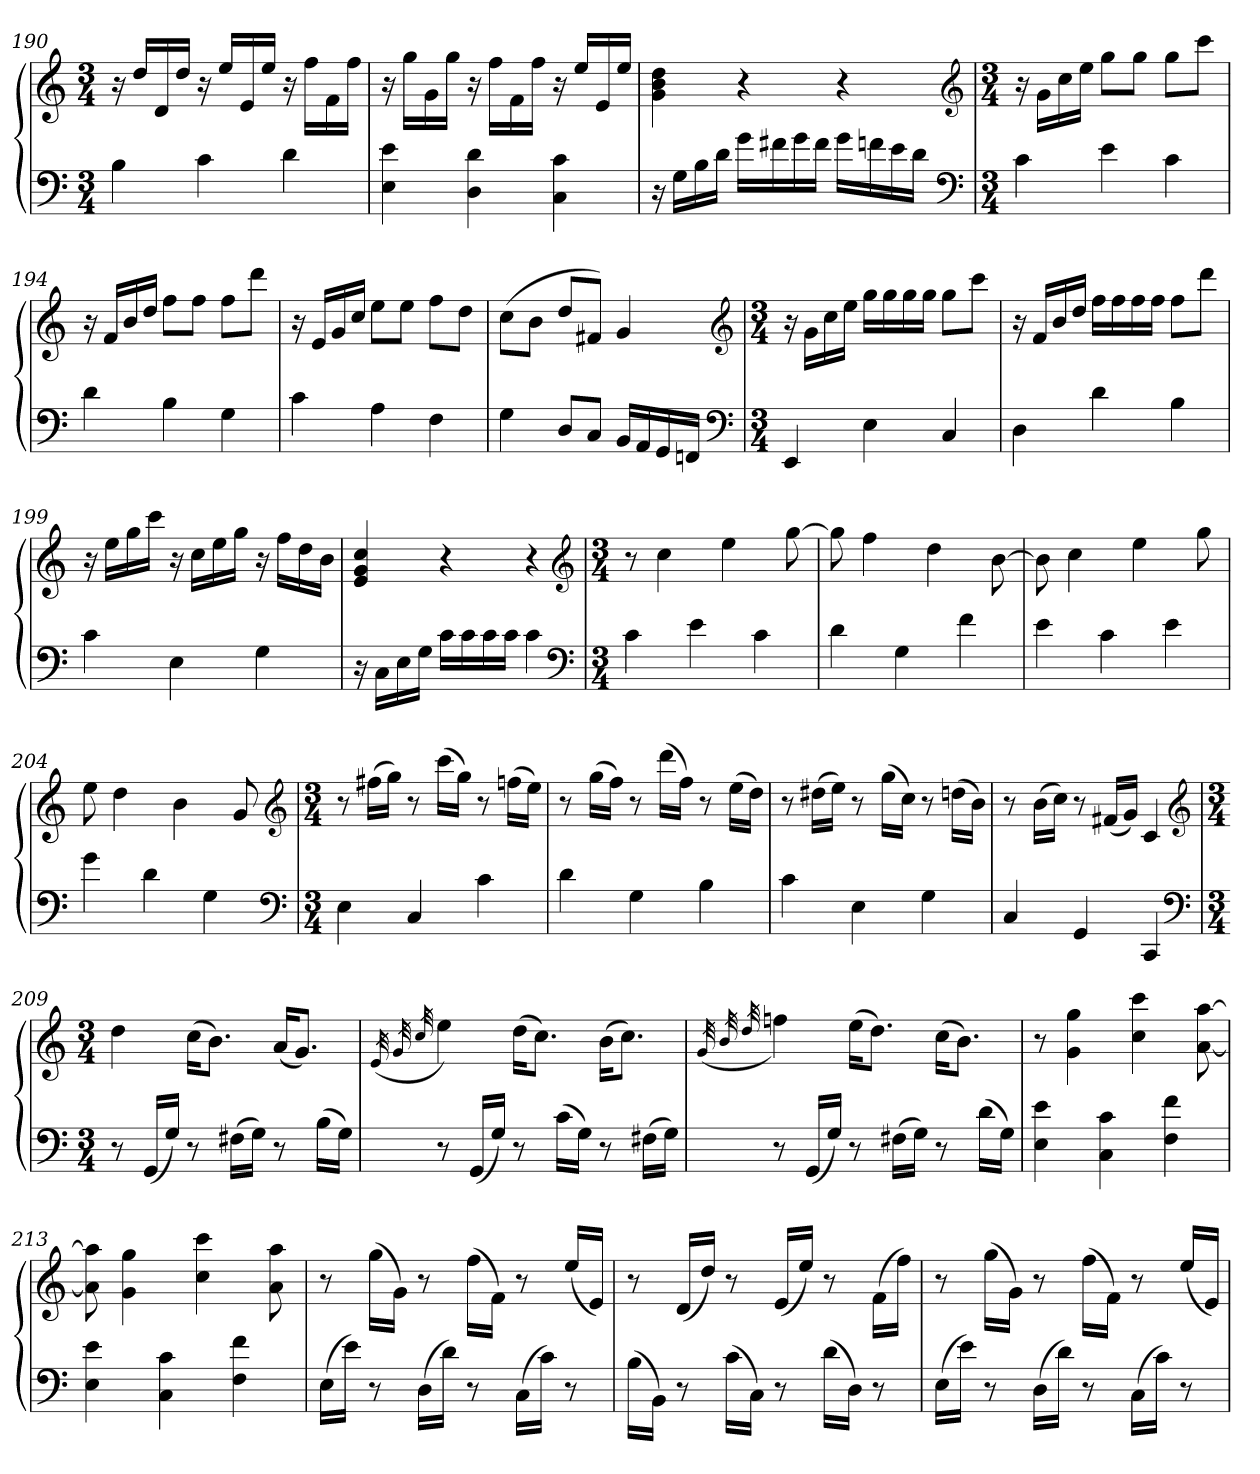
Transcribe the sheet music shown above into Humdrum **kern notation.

**kern	**kern
*part1	*part1
*staff2	*staff1
*clefF4	*clefG2
*k[]	*k[]
*C:	*C:
*M3/4	*M3/4
=190	=190
4B	16r
.	16ddLL
.	16d
.	16ddJJ
4c	16r
.	16eeLL
.	16e
.	16eeJJ
4d	16r
.	16ffLL
.	16f
.	16ffJJ
=191	=191
4E 4e	16r
.	16ggLL
.	16g
.	16ggJJ
4D 4d	16r
.	16ffLL
.	16f
.	16ffJJ
4C 4c	16r
.	16eeLL
.	16e
.	16eeJJ
=192	=192
16r	4g 4b 4dd
16GLL	.
16B	.
16dJJ	.
16gLL	4r
16f#X	.
16g	.
16f#JJ	.
16gLL	4r
16fn	.
16e	.
16dJJ	.
*clefF4	*clefG2
*k[]	*k[]
*C:	*C:
=193	=193
*M3/4	*M3/4
4c	16r
.	16gLL
.	16cc
.	16eeJJ
4e	8ggL
.	8ggJ
4c	8ggL
.	8cccJ
=194	=194
4d	16r
.	16fLL
.	16b
.	16ddJJ
4B	8ffL
.	8ffJ
4G	8ffL
.	8dddJ
=195	=195
4c	16r
.	16eLL
.	16g
.	16ccJJ
4A	8eeL
.	8eeJ
4F	8ffL
.	8ddJ
=196	=196
4G	(8ccL
.	8bJ
8DL	8ddL
8CJ	8f#XJ)
16BBLL	4g
16AA	.
16GG	.
16FFnJJ	.
*clefF4	*clefG2
*k[]	*k[]
*C:	*C:
=197	=197
*M3/4	*M3/4
4EE	16r
.	16gLL
.	16cc
.	16eeJJ
4E	16ggLL
.	16gg
.	16gg
.	16ggJJ
4C	8ggL
.	8cccJ
=198	=198
4D	16r
.	16fLL
.	16b
.	16ddJJ
4d	16ffLL
.	16ff
.	16ff
.	16ffJJ
4B	8ffL
.	8dddJ
=199	=199
4c	16r
.	16eeLL
.	16gg
.	16cccJJ
4E	16r
.	16ccLL
.	16ee
.	16ggJJ
4G	16r
.	16ffLL
.	16dd
.	16bJJ
=200	=200
16r	4e 4g 4cc
16CLL	.
16E	.
16GJJ	.
16cLL	4r
16c	.
16c	.
16cJJ	.
4c	4r
*clefF4	*clefG2
*k[]	*k[]
*C:	*C:
=201	=201
*M3/4	*M3/4
4c	8r
.	4cc
4e	.
.	4ee
4c	.
.	[8gg
=202	=202
4d	8gg]
.	4ff
4G	.
.	4dd
4f	.
.	[8b
=203	=203
4e	8b]
.	4cc
4c	.
.	4ee
4e	.
.	8gg
=204	=204
4g	8ee
.	4dd
4d	.
.	4b
4G	.
.	8g
*clefF4	*clefG2
*k[]	*k[]
*C:	*C:
=205	=205
*M3/4	*M3/4
4E	8r
.	(16ff#XLL
.	16ggJJ)
4C	8r
.	(16cccLL
.	16ggJJ)
4c	8r
.	(16ffnLL
.	16eeJJ)
=206	=206
4d	8r
.	(16ggLL
.	16ffJJ)
4G	8r
.	(16dddLL
.	16ffJJ)
4B	8r
.	(16eeLL
.	16ddJJ)
=207	=207
4c	8r
.	(16dd#XLL
.	16eeJJ)
4E	8r
.	(16ggLL
.	16ccJJ)
4G	8r
.	(16ddnLL
.	16bJJ)
=208	=208
4C	8r
.	(16bLL
.	16ccJJ)
4GG	8r
.	(16f#XLL
.	16gJJ)
4CC	4c
*clefF4	*clefG2
*k[]	*k[]
*C:	*C:
=209	=209
*M3/4	*M3/4
8r	4dd
(16GGLL	.
16GJJ)	.
8r	(16ccKL
.	8.bJ)
(16F#XLL	.
16GJJ)	.
8r	(16aKL
.	8.gJ)
(16BLL	.
16GJJ)	.
=210	=210
.	(32qe
.	32qg
.	32qcc
8r	4ee)
(16GGLL	.
16GJJ)	.
8r	(16ddKL
.	8.ccJ)
(16cLL	.
16GJJ)	.
8r	(16bKL
.	8.ccJ)
(16F#XLL	.
16GJJ)	.
=211	=211
.	(32qg
.	32qb
.	32qdd
8r	4ffn)
(16GGLL	.
16GJJ)	.
8r	(16eeKL
.	8.ddJ)
(16F#XLL	.
16GJJ)	.
8r	(16ccKL
.	8.bJ)
(16dLL	.
16GJJ)	.
=212	=212
4E 4e	8r
.	4g 4gg
4C 4c	.
.	4cc 4ccc
4F 4f	.
.	[8a [8aa
=213	=213
4E 4e	8a] 8aa]
.	4g 4gg
4C 4c	.
.	4cc 4ccc
4F 4f	.
.	8a 8aa
=214	=214
(16ELL	8r
16eJJ)	.
8r	(16ggLL
.	16gJJ)
(16DLL	8r
16dJJ)	.
8r	(16ffLL
.	16fJJ)
(16CLL	8r
16cJJ)	.
8r	(16eeLL
.	16eJJ)
=215	=215
(16BLL	8r
16BBJJ)	.
8r	(16dLL
.	16ddJJ)
(16cLL	8r
16CJJ)	.
8r	(16eLL
.	16eeJJ)
(16dLL	8r
16DJJ)	.
8r	(16fLL
.	16ffJJ)
=216	=216
(16ELL	8r
16eJJ)	.
8r	(16ggLL
.	16gJJ)
(16DLL	8r
16dJJ)	.
8r	(16ffLL
.	16fJJ)
(16CLL	8r
16cJJ)	.
8r	(16eeLL
.	16eJJ)
=	=
*-	*-
